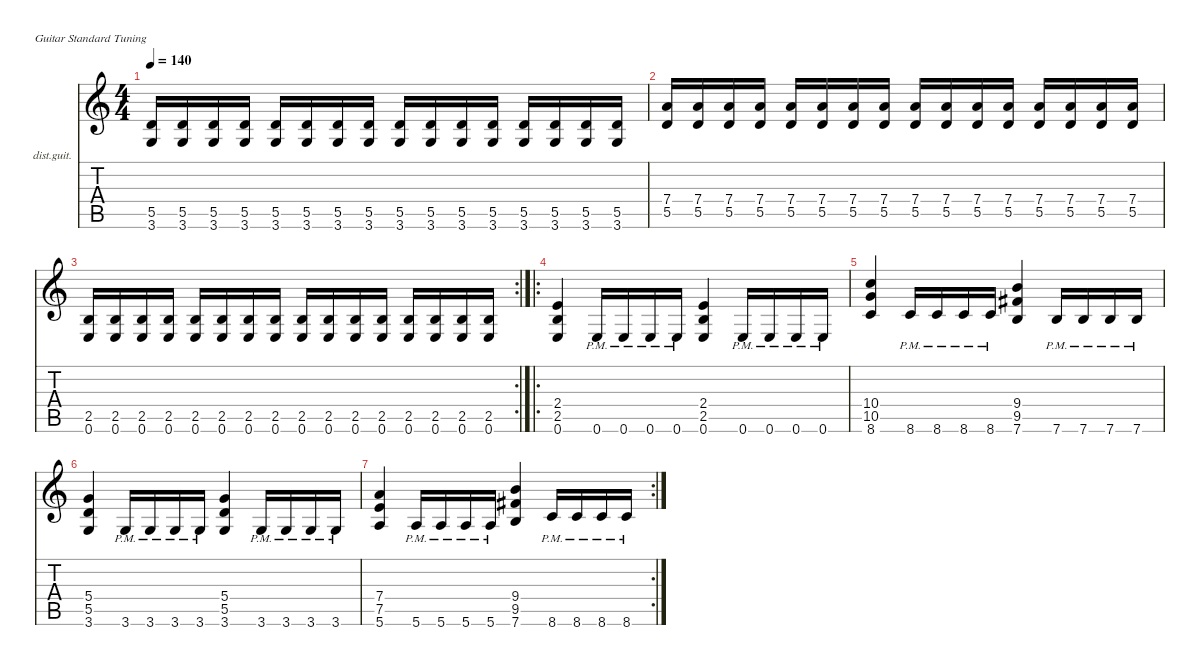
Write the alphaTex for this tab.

\defaultSystemsLayout 4
\hideDynamics
\bracketExtendMode nobrackets
\firstSystemTrackNameOrientation horizontal
\otherSystemsTrackNameOrientation horizontal
\track ("Rythm Guitar" "dist.guit.") {solo instrument distortionguitar}
\staff {score tabs}
\tuning (E4 B3 G3 D3 A2 E2)
\ts (4 4)
\tempo 140
\clef g2
\ks c
(3.6 5.5).16{dy mf} (3.6 5.5).16 (3.6 5.5).16 (3.6 5.5).16 (3.6 5.5).16 (3.6 5.5).16 (3.6 5.5).16 (5.5 3.6).16 (3.6 5.5).16 (3.6 5.5).16 (3.6 5.5).16 (3.6 5.5).16 (3.6 5.5).16 (3.6 5.5).16 (3.6 5.5).16 (5.5 3.6).16 |
(5.5 7.4).16 (5.5 7.4).16 (5.5 7.4).16 (5.5 7.4).16 (5.5 7.4).16 (5.5 7.4).16 (5.5 7.4).16 (5.5 7.4).16 (5.5 7.4).16 (5.5 7.4).16 (5.5 7.4).16 (5.5 7.4).16 (5.5 7.4).16 (5.5 7.4).16 (5.5 7.4).16 (5.5 7.4).16 |
\rc 2
(0.6 2.5).16 (0.6 2.5).16 (0.6 2.5).16 (0.6 2.5).16 (0.6 2.5).16 (0.6 2.5).16 (0.6 2.5).16 (0.6 2.5).16 (0.6 2.5).16 (0.6 2.5).16 (0.6 2.5).16 (0.6 2.5).16 (0.6 2.5).16 (0.6 2.5).16 (0.6 2.5).16 (0.6 2.5).16 |
\ro
(0.6 2.5 2.4).4 0.6{pm}.16 0.6{pm}.16 0.6{pm}.16 0.6{pm}.16 (0.6 2.5 2.4).4 0.6{pm}.16 0.6{pm}.16 0.6{pm}.16 0.6{pm}.16 |
(8.6 10.5 10.4).4 8.6{pm}.16 8.6{pm}.16 8.6{pm}.16 8.6{pm}.16 (7.6 9.5{acc #} 9.4).4 7.6{pm}.16 7.6{pm}.16 7.6{pm}.16 7.6{pm}.16 |
(3.6 5.5 5.4).4 3.6{pm}.16 3.6{pm}.16 3.6{pm}.16 3.6{pm}.16 (3.6 5.5 5.4).4 3.6{pm}.16 3.6{pm}.16 3.6{pm}.16 3.6{pm}.16 |
\rc 2
(5.6 7.5 7.4).4 5.6{pm}.16 5.6{pm}.16 5.6{pm}.16 5.6{pm}.16 (7.6 9.5{acc #} 9.4).4 8.6{pm}.16 8.6{pm}.16 8.6{pm}.16 8.6{pm}.16
